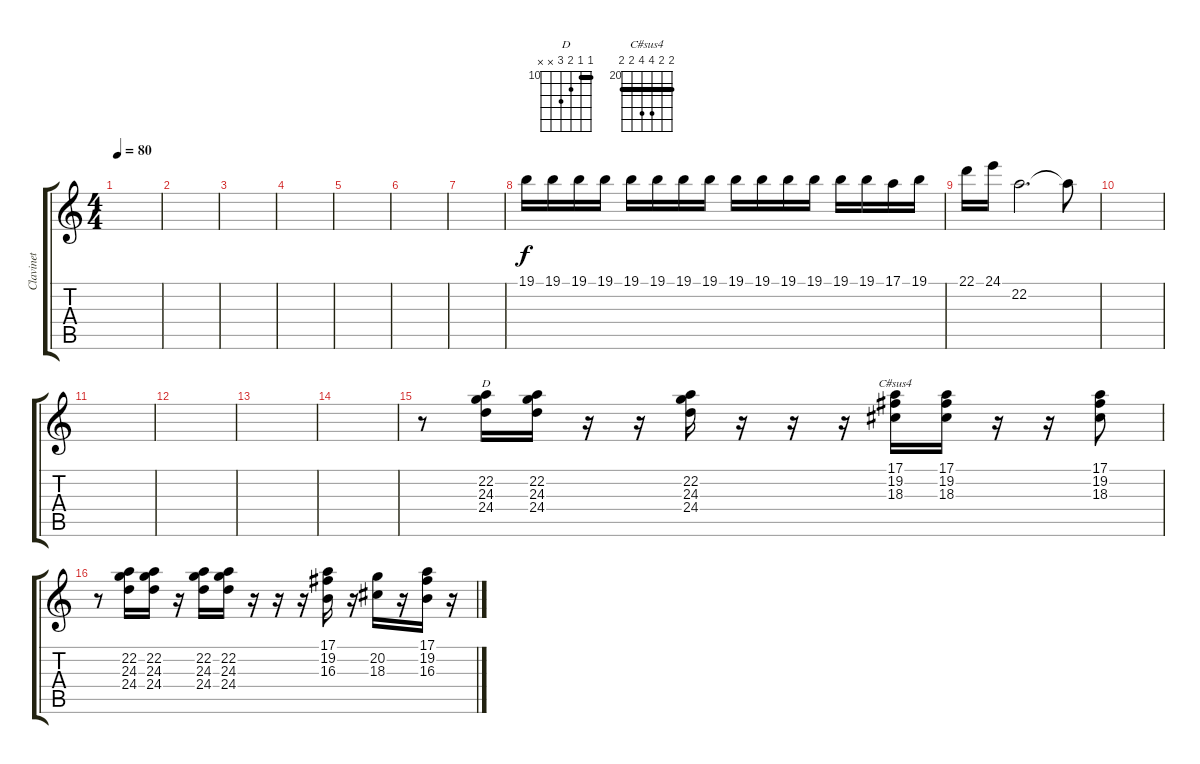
\track ("Clavinet" "Clavinet") {instrument clavinet}
\staff {score tabs}
\tuning (E4 B3 G3 D3 A2 E2) {hide}
\chord ("D" 10 10 11 12 x x) {firstfret 10 barre 10}
\chord ("C#sus4" 21 21 23 23 21 21) {firstfret 20 barre 21}
\ts (4 4)
\tempo 80
\clef g2
\ks c
|
|
|
|
|
|
|
19.1.16 19.1.16 19.1.16 19.1.16 19.1.16 19.1.16 19.1.16 19.1.16 19.1.16 19.1.16 19.1.16 19.1.16 19.1.16 19.1.16 17.1.16 19.1.16 |
22.1.16 24.1.16 22.2.2{d} 22.2{t}.8 |
|
|
|
|
|
r.8 (22.2 24.3 24.4).16{ch "D"} (22.2 24.3 24.4).16 r.16 r.16 (22.2 24.3 24.4).16 r.16 r.16 r.16 (17.1 19.2 18.3).16{ch "C#sus4"} (17.1 19.2 18.3).16 r.16 r.16 (17.1 19.2 18.3).8 |
r.8 (22.2 24.3 24.4).16 (22.2 24.3 24.4).16 r.16 (22.2 24.3 24.4).16 (22.2 24.3 24.4).16 r.16 r.16 r.16 (17.1 19.2 16.3).16 r.16 (20.2 18.3).16 r.16 (17.1 19.2 16.3).16 r.16
